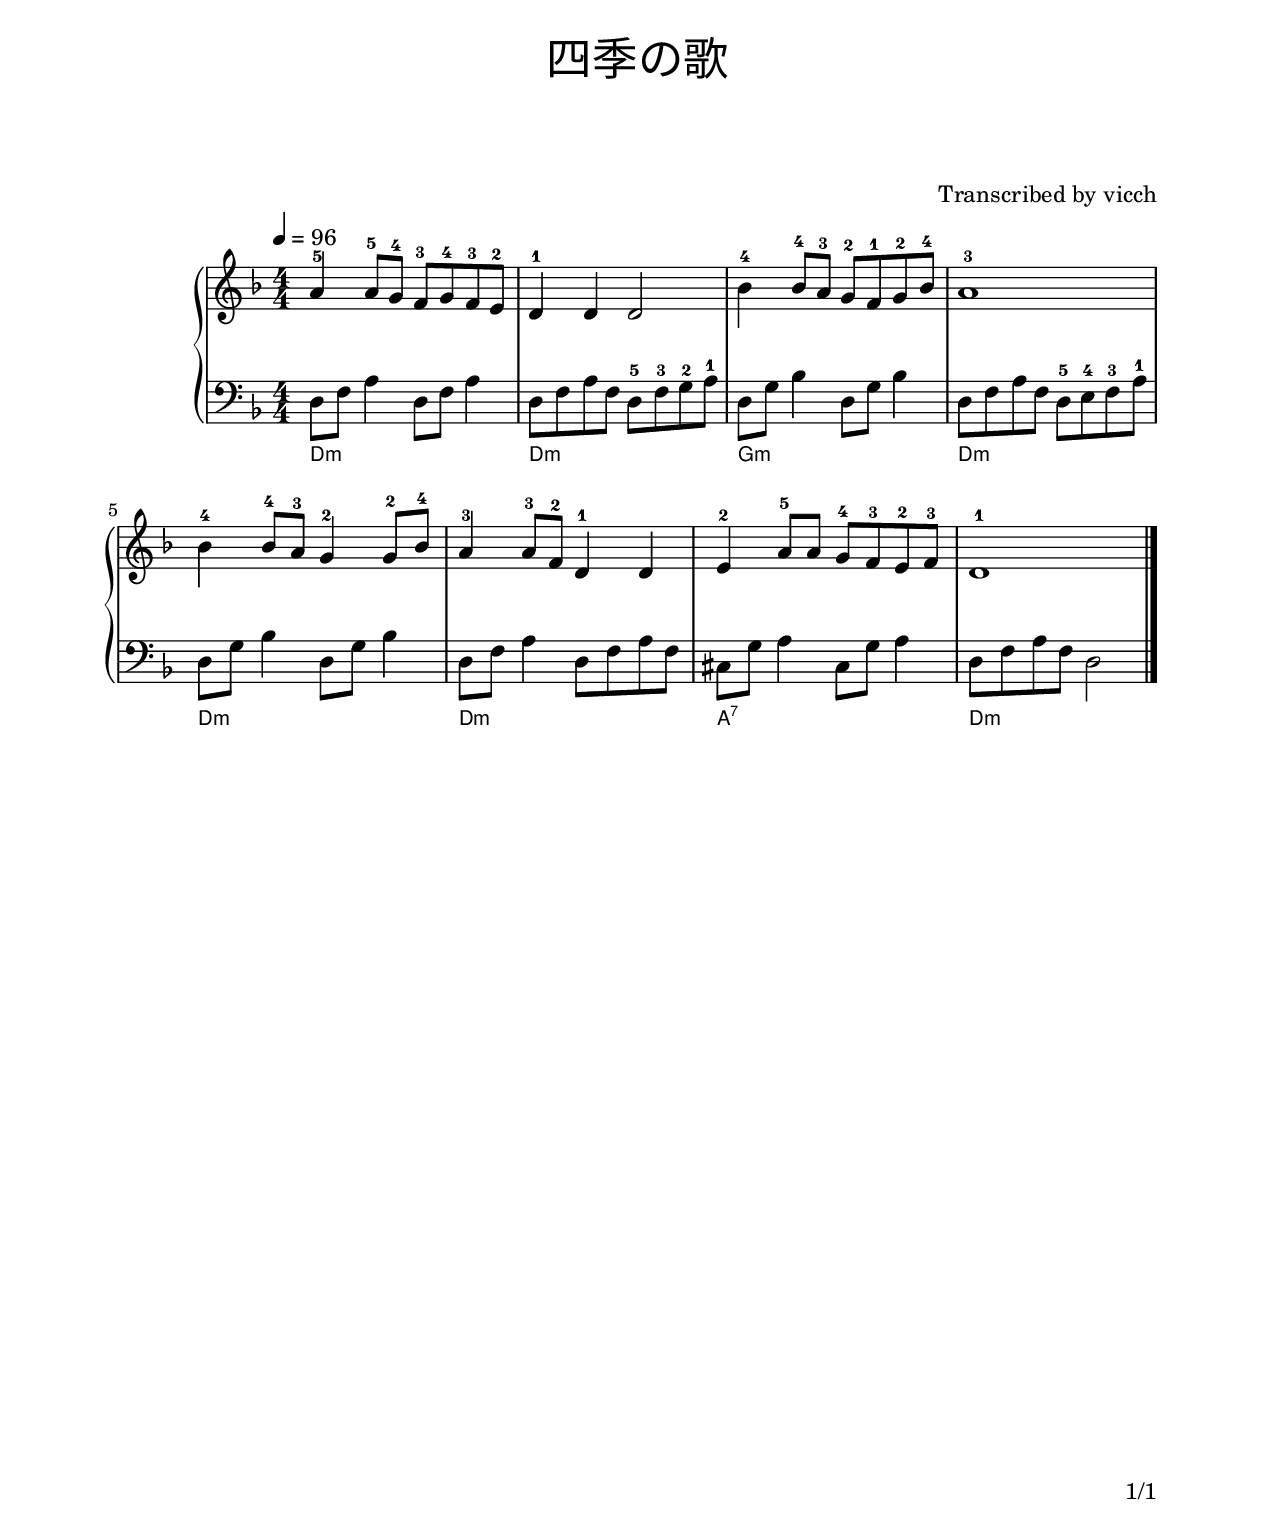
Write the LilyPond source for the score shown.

\version "2.24.3"
\include "../template.v1.ly"

\header {
  title = \markup \override #'((font-name . "FangSong")(font-size . 6)) "四季の歌"
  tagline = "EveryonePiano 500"
}

\markup \vspace #1.25

chordaseven = { cs8 g8 a4 }
chorddmi    = { d8  f8 a4 }
chorddmii   = { d8  f8 a8 f8 }
chordgm     = { d8  g8 bf4 }

\score {
  \new PianoStaff <<
    \new Staff {
      \tempo 4 = 96
      \clef treble
      \key f \major
      \time 4/4
      
      a'4^5  a'8^5  g'8^4 f'8^3 g'8^4 f'8^3 e'8^2  | d'4^1 d'4         d'2       | bf'4^4 bf'8^4 a'8^3 g'8^2 f'8^1 g'8^2 bf'8^4 | a'1^3 | \break
      bf'4^4 bf'8^4 a'8^3 g'4^2       g'8^2 bf'8^4 | a'4^3 a'8^3 f'8^2 d'4^1 d'4 | e'4^2  a'8^5  a'8   g'8^4 f'8^3 e'8^2 f'8^3  | d'1^1 \bar "|."
    }
    \new Staff {
      \clef bass
      \key f \major
      \time 4/4
      
      \chorddmi \chorddmi | \chorddmii d8^5 f8^3 g8^2 a8^1 | \chordgm     \chordgm     | \chorddmii d8^5 e8^4 f8^3 a8^1 |
      \chordgm  \chordgm  | \chorddmi  \chorddmii          | \chordaseven \chordaseven | \chorddmii d2                  |
    }
    \chords {
      \set noChordSymbol = ""
      
      d1:m | d1:m | g1:m | d1:m |
      d1:m | d1:m | a1:7 | d1:m |
    }
  >>
  \layout {}
  \midi {}
}
